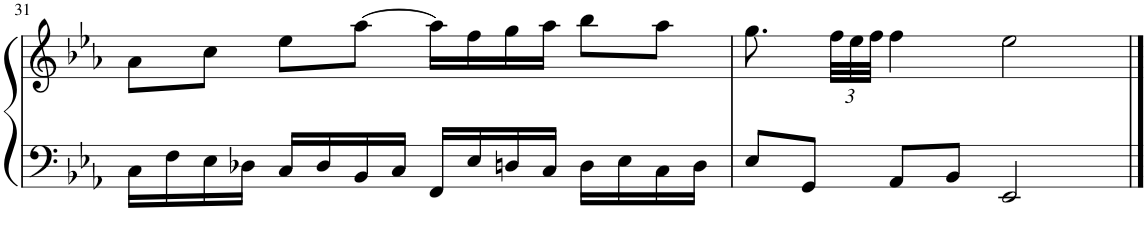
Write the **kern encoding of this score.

**kern	**kern
*part1	*part1
*staff2	*staff1
*I"[Piano] (a)	*
*I'Pno	*
!!LO:PB:g=z
*clefF4	*clefG2
*k[b-e-a-]	*k[b-e-a-]
*E-:	*E-:
*M4/4	*M4/4
*met(c)	*met(c)
=31	=31
16C\LL	8a-\L
16F\	.
16E-\	8cc\J
16D-X\JJ	.
16C/LL	8ee-\L
16D-/	.
16BB-/	[8aa-\J
16C/JJ	.
16FF/LL	16aa-\LL]
16E-/	16ff\
16Dn/	16gg\
16C/JJ	16aa-\JJ
16D\LL	8bb-\L
16E-\	.
16C\	8aa-\J
16D\JJ	.
=32	=32
8E-/L	8.gg\
8GG/J	.
*	*Xbrackettup
.	48ff\LLL
.	48ee-\
.	48ff\JJJ
8AA-/L	4ff\
8BB-/J	.
2EE-/	2ee-\
==	==
*-	*-
